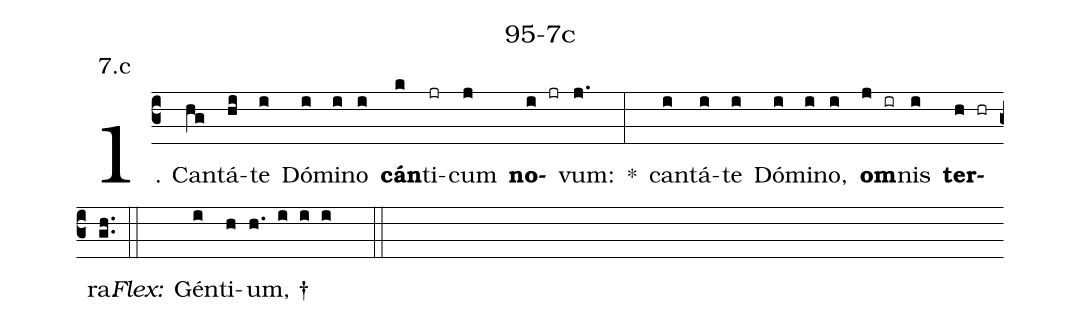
name: 95-7c;
annotation: 7.c;
%%
(c3)1. Can(hg)tá(hi)te(i) Dó(i)mi(i)no(i) <b>cán</b>(k)ti(jr)cum(j) <b>no</b>(i jr)vum:(j.) *(:) can(i)tá(i)te(i) Dó(i)mi(i)no,(i) <b>om</b>(j ir)nis(i) <b>ter</b>(h hr)ra.(gh..) (::)
<i>Flex:</i>()  Gén(i)ti(h)um, †(h. i i i  ::)
